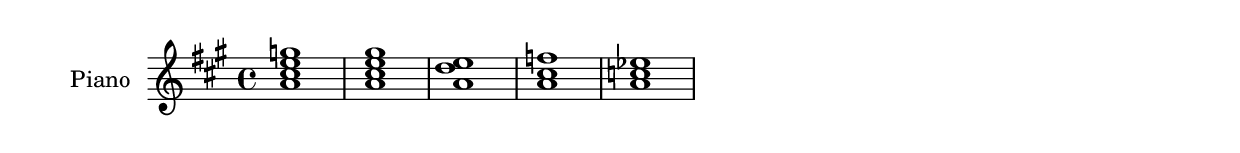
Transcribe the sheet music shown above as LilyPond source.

% Generated using Music Processing Suite (MPS)
\version "2.12.0"
#(set-default-paper-size "a4")

\header {
}

\score {
    <<

        \new Staff {
            \set Staff.instrumentName = #"Piano"
            \set Staff.midiInstrument = #"acoustic grand"
            \clef treble
            \time 4/4
            \key a \major
            <a' cis'' e'' g''>1
            <a' cis'' e'' gis''>
            <a' d'' e''>
            <a' cis'' f''>
            <a' c'' es''>
        }

    >>

    \midi {
        \context {
            \Score
            tempoWholesPerMinute = #(ly:make-moment 120 4)
        }
    }
    \layout {
    }
}

